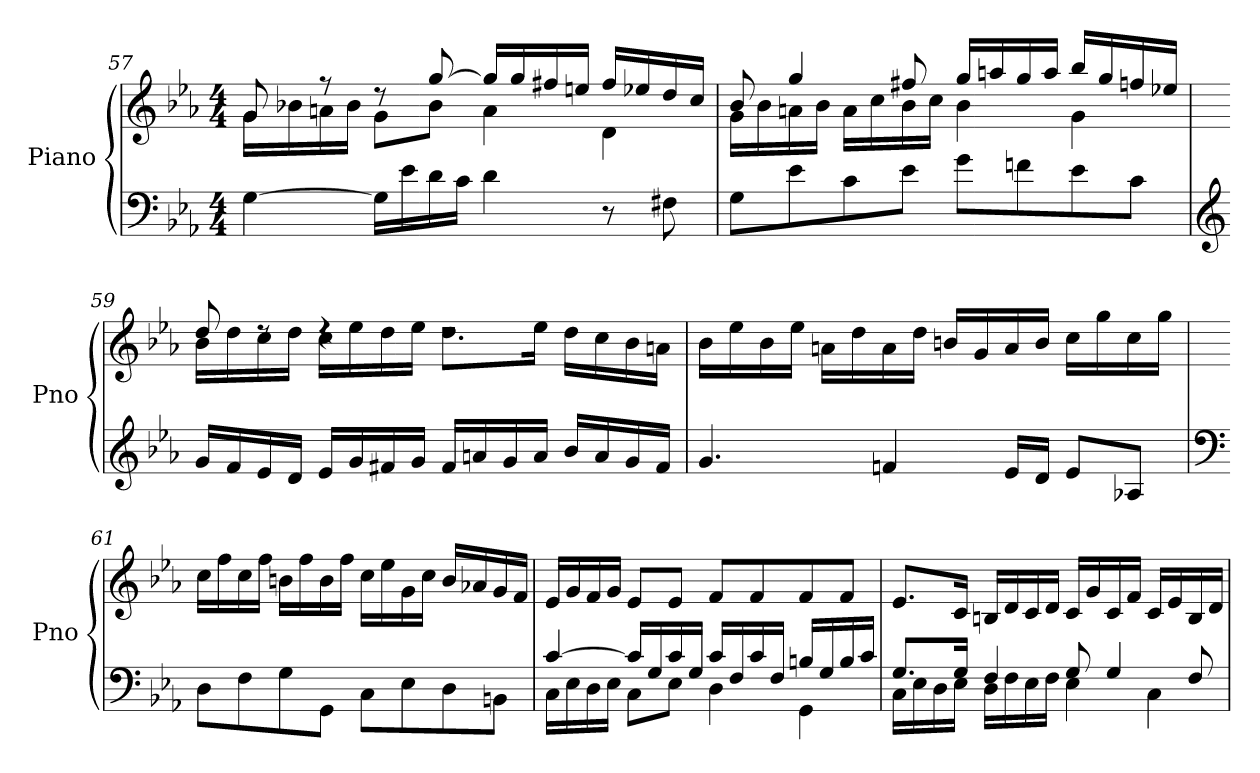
**kern	**kern
*part1	*part1
*staff2	*staff1
*I"Piano	*
*I'Pno	*
*clefF4	*clefG2
*k[b-e-a-]	*k[b-e-a-]
*M4/4	*M4/4
=57	=57
*	*^
[4G\	8g/	16g\LL
.	.	16b-X\
.	8r	16an\
.	.	16b-\JJ
16G\LL]	8r	8g\L
16e-\	.	.
16d\	[8gg/	8b-\J
16c\JJ	.	.
4d\	16gg/LL]	4a\
.	16gg/	.
.	16ff#X/	.
.	16een/JJ	.
8r	16ff#/LL	4d\
.	16ee-X/	.
8F#X\	16dd/	.
.	16cc/JJ	.
!!LO:LB:g=z	!!
=58	=58	=58
8G\L	8b-/	16g\LL
.	.	16b-\
8e-\	4gg/	16an\
.	.	16b-\JJ
8c\	.	16a\LL
.	.	16cc\
8e-\J	8ff#X/	16b-\
.	.	16cc\JJ
8g\L	16gg/LL	4b-\
.	16aan/	.
8fn\	16gg/	.
.	16aa/JJ	.
8e-\	16bb-/LL	4g\
.	16gg/	.
8c\J	16ffn/	.
.	16ee-X/JJ	.
=59	=59	=59
*clefG2	*	*
16g/LL	8dd/	16b-\LL
16f/	.	16dd\
16e-/	8rdd	16cc\
16d/JJ	.	16dd\JJ
16e-/LL	4rdd	16cc\LL
16g/	.	16ee-\
16f#X/	.	16dd\
16g/JJ	.	16ee-\JJ
16f#/LL	2rdd	8.dd\L
16an/	.	.
16g/	.	.
16a/JJ	.	16ee-\Jk
16b-/LL	.	16dd\LL
16a/	.	16cc\
16g/	.	16b-\
16f#/JJ	.	16an\JJ
*	*v	*v
!!LO:LB:g=z
=60	=60
4.g/	16b-\LL
.	16ee-\
.	16b-\
.	16ee-\JJ
.	16an\LL
.	16dd\
4fn/	16a\
.	16dd\JJ
.	16bn/LL
.	16g/
16e-/LL	16a/
16d/JJ	16b/JJ
8e-/L	16cc\LL
.	16gg\
8A-X/J	16cc\
.	16gg\JJ
=61	=61
*clefF4	*
8D\L	16cc\LL
.	16ff\
8F\	16cc\
.	16ff\JJ
8G\	16bn\LL
.	16ff\
8GG\J	16b\
.	16ff\JJ
8C\L	16cc\LL
.	16ee-\
8E-\	16g\
.	16cc\JJ
8D\	16b/LL
.	16a-X/
8BBn\J	16g/
.	16f/JJ
=62	=62
*^	*
[4c/	16C\LL	16e-/LL
.	16E-\	16g/
.	16D\	16f/
.	16E-\JJ	16g/JJ
16c/LL]	8C\L	8e-/L
16G/	.	.
16c/	8E-\J	8e-/J
16G/JJ	.	.
16c/LL	4D\	8f/L
16F/	.	.
16c/	.	8f/
16F/JJ	.	.
16Bn/LL	4GG\	8f/
16G/	.	.
16B/	.	8f/J
16c/JJ	.	.
!!LO:PB:g=z
=63	=63	=63
8.G/L	16C\LL	8.e-/L
.	16E-\	.
.	16D\	.
16G/Jk	16E-\JJ	16c/Jk
4F/	16D\LL	16Bn/LL
.	16F\	16d/
.	16E-\	16c/
.	16F\JJ	16d/JJ
8G/	4E-\	16c/LL
.	.	16g/
4G/	.	16c/
.	.	16f/JJ
.	4C\	16c/LL
.	.	16e-/
8F/	.	16B/
.	.	16d/JJ
*v	*v	*
=	=
*-	*-
